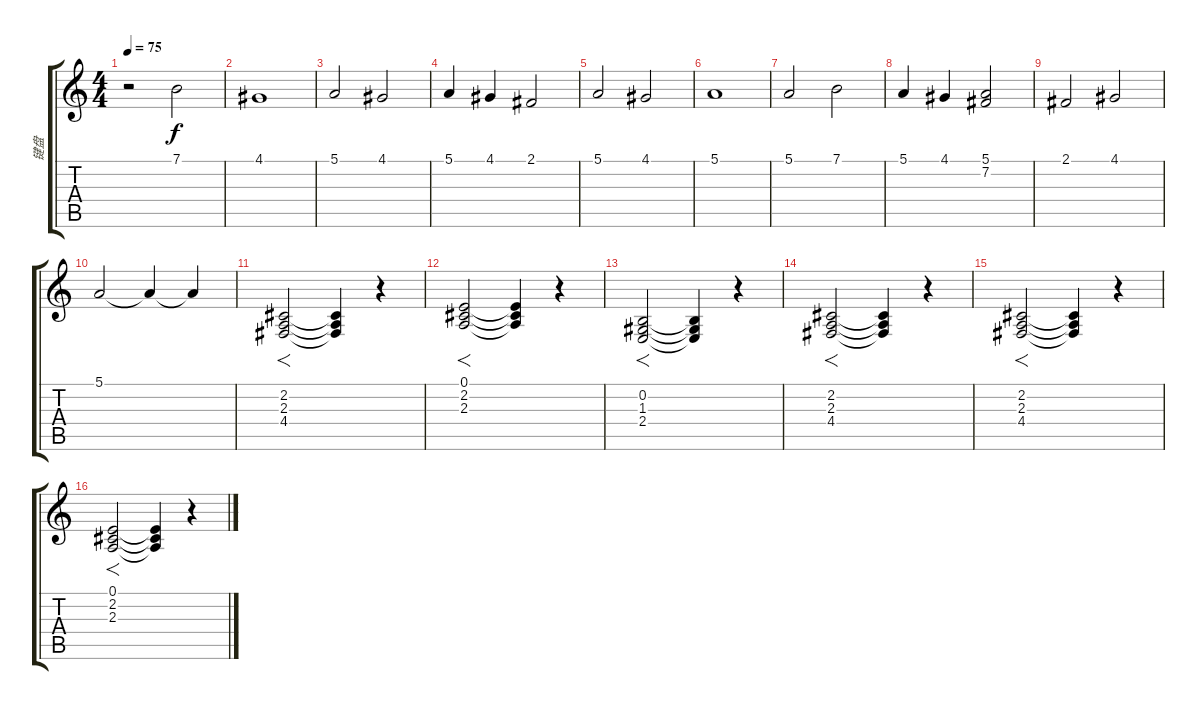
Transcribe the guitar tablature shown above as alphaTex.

\track ("键盘" "键盘") {instrument stringensemble1}
\staff {score tabs}
\tuning (E4 B3 G3 D3 A2 E2) {hide}
\ts (4 4)
\tempo 75
\clef g2
\ks c
r.2{dy f} 7.1.2 |
4.1.1 |
5.1.2{volume 8 instrument stringensemble1} 4.1.2 |
5.1.4 4.1.4 2.1.2 |
5.1.2 4.1.2 |
5.1.1 |
5.1.2 7.1.2 |
5.1.4 4.1.4 (5.1 7.2).2 |
2.1.2 4.1.2 |
5.1.2 5.1{t}.4{volume 6} 5.1{t}.4{volume 3} |
(2.2 2.3 4.4).2{f volume 13 instrument synthstrings2} (2.2{t} 2.3{t} 4.4{t}).4 r.4 |
(0.1 2.2 2.3).2{f} (0.1{t} 2.2{t} 2.3{t}).4 r.4 |
(0.2 1.3 2.4).2{f} (0.2{t} 1.3{t} 2.4{t}).4 r.4 |
(2.2 2.3 4.4).2{f} (2.2{t} 2.3{t} 4.4{t}).4 r.4 |
(2.2 2.3 4.4).2{f} (2.2{t} 2.3{t} 4.4{t}).4 r.4 |
(0.1 2.2 2.3).2{f} (0.1{t} 2.2{t} 2.3{t}).4 r.4
